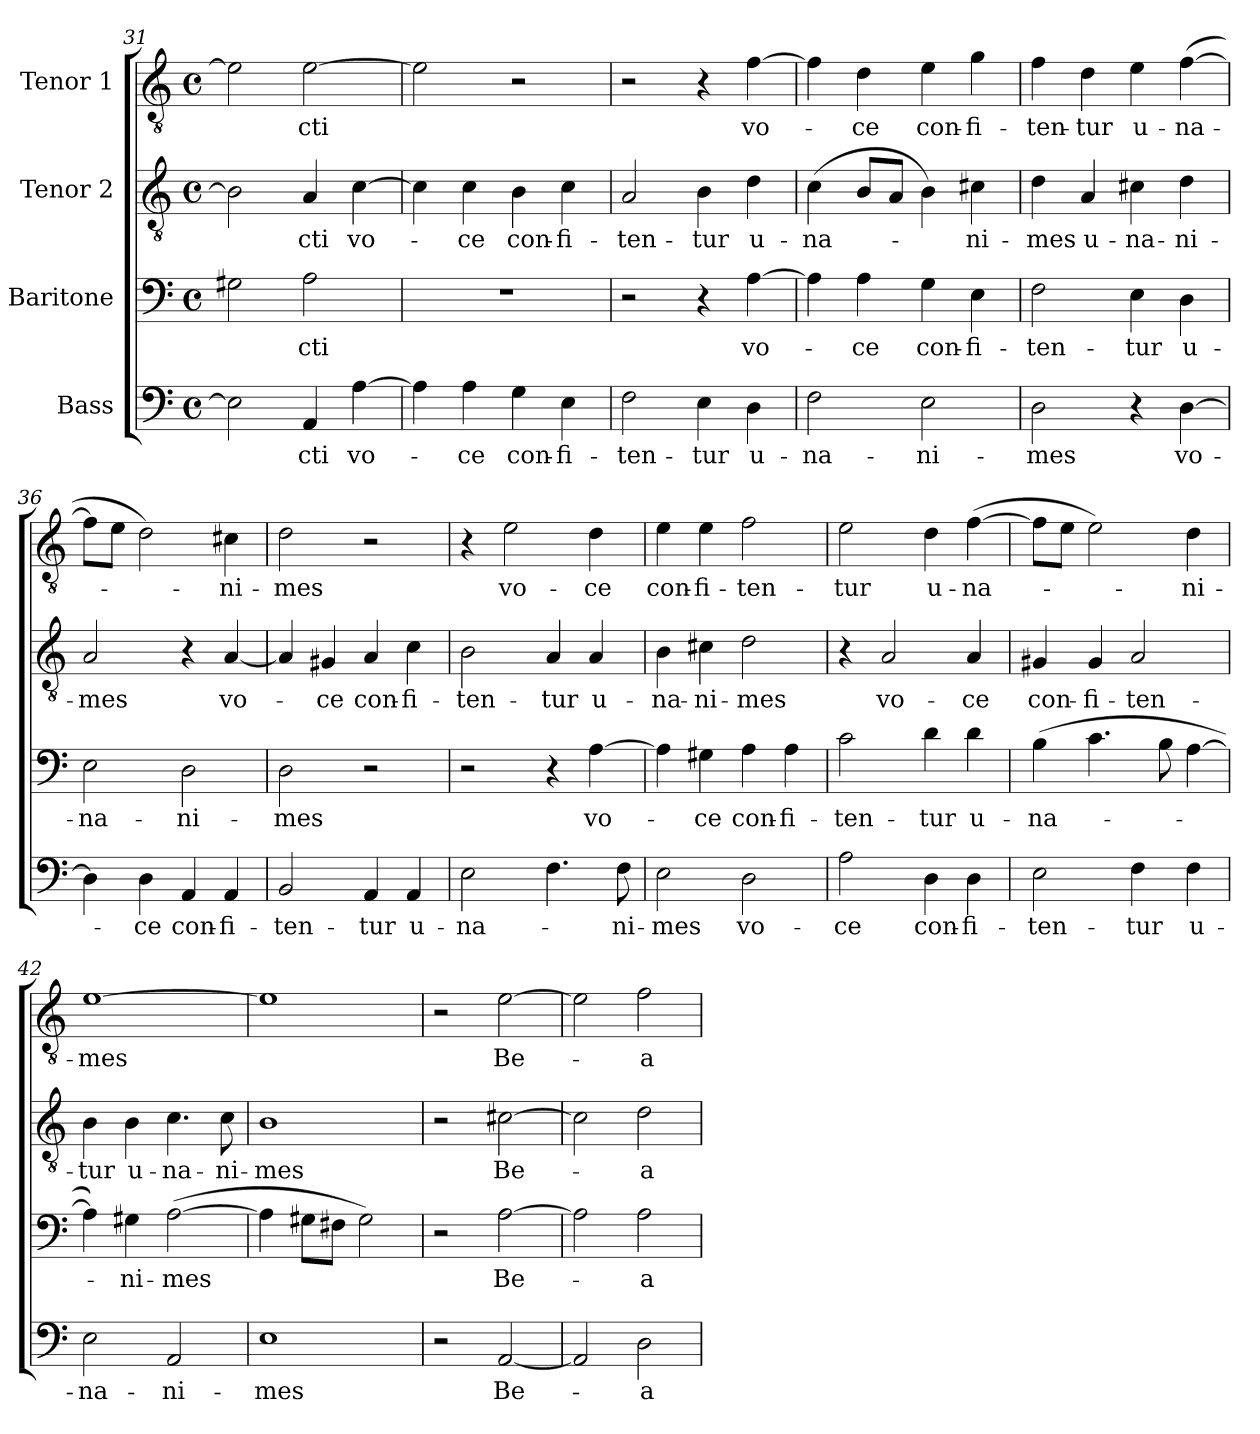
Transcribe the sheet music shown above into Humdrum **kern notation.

**kern	**text	**kern	**text	**kern	**text	**kern	**text
*part4	*part4	*part3	*part3	*part2	*part2	*part1	*part1
*staff4	*staff4	*staff3	*staff3	*staff2	*staff2	*staff1	*staff1
*I"Bass	*	*I"Baritone	*	*I"Tenor 2	*	*I"Tenor 1	*
!!LO:LB:g=z
*clefF4	*	*clefF4	*	*clefGv2	*	*clefGv2	*
*k[]	*	*k[]	*	*k[]	*	*k[]	*
*C:	*	*C:	*	*C:	*	*C:	*
*M4/4	*	*M4/4	*	*M4/4	*	*M4/4	*
*met(c)	*	*met(c)	*	*met(c)	*	*met(c)	*
=31	=31	=31	=31	=31	=31	=31	=31
2E\]	.	2G#X\	.	2B\]	.	2e\]	.
4AA/	-cti	2A\	-cti	4A/	-cti	[2e\	-cti
[4A\	vo-	.	.	[4c\	vo-	.	.
=32	=32	=32	=32	=32	=32	=32	=32
4A\]	.	1r	.	4c\]	.	2e\]	.
4A\	-ce	.	.	4c\	-ce	.	.
4G\	con-	.	.	4B\	con-	2r	.
4E\	-fi-	.	.	4c\	-fi-	.	.
=33	=33	=33	=33	=33	=33	=33	=33
2F\	-ten-	2r	.	2A/	-ten-	2r	.
4E\	-tur	4r	.	4B\	-tur	4r	.
4D\	u-	[4A\	vo-	4d\	u-	[4f\	vo-
=34	=34	=34	=34	=34	=34	=34	=34
2F\	-na-	4A\]	.	(4c\	-na-	4f\]	.
.	.	4A\	-ce	8B/L	.	4d\	-ce
.	.	.	.	8A/J	.	.	.
2E\	-ni-	4G\	con-	4B\)	.	4e\	con-
.	.	4E\	-fi-	4c#X\	-ni-	4g\	-fi-
=35	=35	=35	=35	=35	=35	=35	=35
2D\	-mes	2F\	-ten-	4d\	-mes	4f\	-ten-
.	.	.	.	4A/	u-	4d\	-tur
4r	.	4E\	-tur	4c#X\	-na-	4e\	u-
[4D\	vo-	4D\	u-	4d\	-ni-	([4f\	-na-
!!LO:LB:g=z
=36	=36	=36	=36	=36	=36	=36	=36
4D\]	.	2E\	-na-	2A/	-mes	8f\L]	.
.	.	.	.	.	.	8e\J	.
4D\	-ce	.	.	.	.	2d\)	.
4AA/	con-	2D\	-ni-	4r	.	.	.
4AA/	-fi-	.	.	[4A/	vo-	4c#X\	-ni-
=37	=37	=37	=37	=37	=37	=37	=37
2BB/	-ten-	2D\	-mes	4A/]	.	2d\	-mes
.	.	.	.	4G#X/	-ce	.	.
4AA/	-tur	2r	.	4A/	con-	2r	.
4AA/	u-	.	.	4c\	-fi-	.	.
=38	=38	=38	=38	=38	=38	=38	=38
2E\	-na-	2r	.	2B\	-ten-	4r	.
.	.	.	.	.	.	2e\	vo-
4.F\	.	4r	.	4A/	-tur	.	.
.	.	[4A\	vo-	4A/	u-	4d\	-ce
8F\	-ni-	.	.	.	.	.	.
=39	=39	=39	=39	=39	=39	=39	=39
2E\	-mes	4A\]	.	4B\	-na-	4e\	con-
.	.	4G#X\	-ce	4c#X\	-ni-	4e\	-fi-
2D\	vo-	4A\	con-	2d\	-mes	2f\	-ten-
.	.	4A\	-fi-	.	.	.	.
=40	=40	=40	=40	=40	=40	=40	=40
2A\	-ce	2c\	-ten-	4r	.	2e\	-tur
.	.	.	.	2A/	vo-	.	.
4D\	con-	4d\	-tur	.	.	4d\	u-
4D\	-fi-	4d\	u-	4A/	-ce	([4f\	-na-
=41	=41	=41	=41	=41	=41	=41	=41
2E\	-ten-	(4B\	-na-	4G#X/	con-	8f\L]	.
.	.	.	.	.	.	8e\J	.
.	.	4.c\	.	4G#/	-fi-	2e\)	.
4F\	-tur	.	.	2A/	-ten-	.	.
.	.	8B\	.	.	.	.	.
4F\	u-	[4A\	.	.	.	4d\	-ni-
!!LO:PB:g=z
=42	=42	=42	=42	=42	=42	=42	=42
2E\	-na-	4A\])	.	4B\	-tur	[1e	-mes
.	.	4G#X\	-ni-	4B\	u-	.	.
2AA/	-ni-	([2A\	-mes	4.c\	-na-	.	.
.	.	.	.	8c\	-ni-	.	.
=43	=43	=43	=43	=43	=43	=43	=43
1E	-mes	4A\]	.	1B	-mes	1e]	.
.	.	8G#X\L	.	.	.	.	.
.	.	8F#X\J	.	.	.	.	.
.	.	2G#\)	.	.	.	.	.
=44	=44	=44	=44	=44	=44	=44	=44
2r	.	2r	.	2r	.	2r	.
[2AA/	Be-	[2A\	Be-	[2c#X\	Be-	[2e\	Be-
=45	=45	=45	=45	=45	=45	=45	=45
2AA/]	.	2A\]	.	2c#\]	.	2e\]	.
2D\	-a-	2A\	-a-	2d\	-a-	2f\	-a-
=	=	=	=	=	=	=	=
*-	*-	*-	*-	*-	*-	*-	*-
